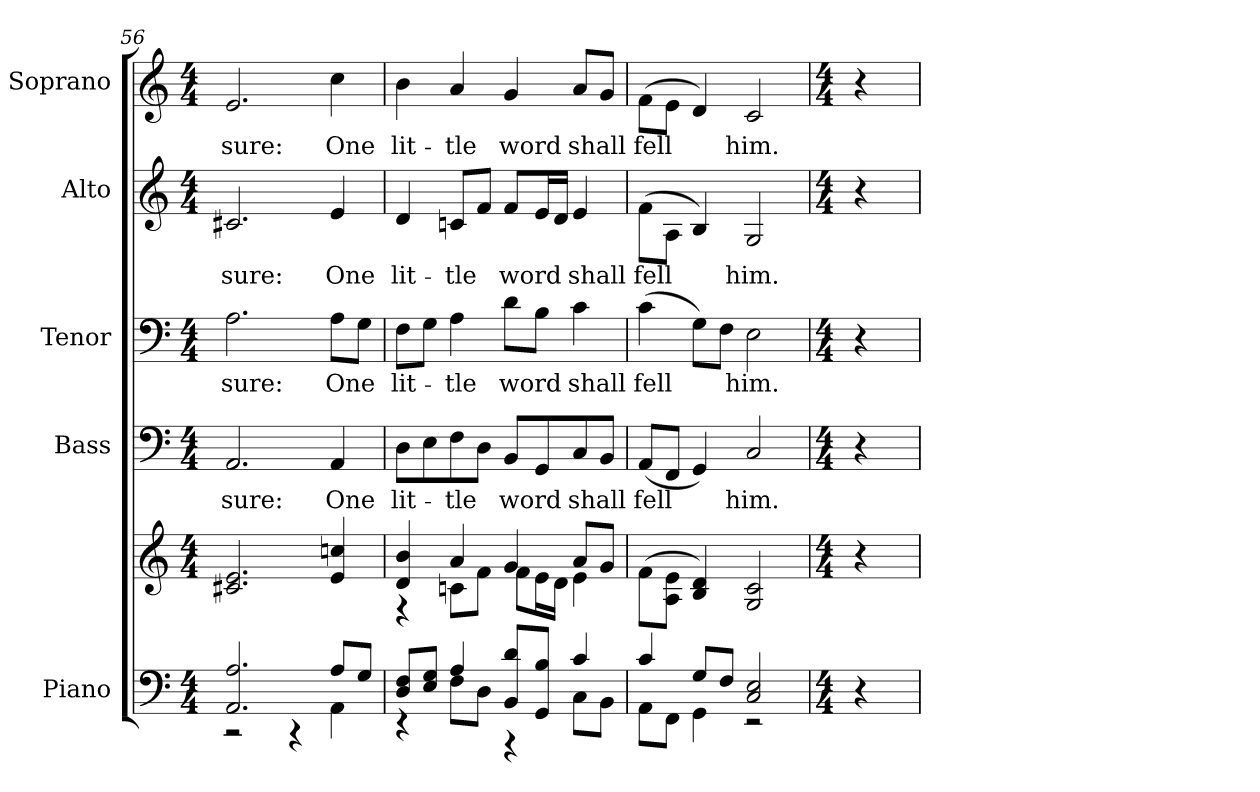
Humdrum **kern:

**kern	**kern	**kern	**text	**kern	**text	**kern	**text	**kern	**text
*part5	*part5	*part4	*part4	*part3	*part3	*part2	*part2	*part1	*part1
*staff6	*staff5	*staff4	*staff4	*staff3	*staff3	*staff2	*staff2	*staff1	*staff1
*I"Piano	*	*I"Bass	*	*I"Tenor	*	*I"Alto	*	*I"Soprano	*
*I'Pno.	*	*I'B.	*	*I'T.	*	*I'A.	*	*I'S.	*
!!LO:PB:g=z
*clefF4	*clefG2	*clefF4	*	*clefF4	*	*clefG2	*	*clefG2	*
*k[]	*k[]	*k[]	*	*k[]	*	*k[]	*	*k[]	*
*C:	*C:	*C:	*	*C:	*	*C:	*	*C:	*
*M4/4	*M4/4	*M4/4	*	*M4/4	*	*M4/4	*	*M4/4	*
=56	=56	=56	=56	=56	=56	=56	=56	=56	=56
*^	*	*	*	*	*	*	*	*	*
!	!	!	!	!LO:LY:b:color=#000000	!	!	!	!	!	!
!	!	!	!	!	!	!LO:LY:b:color=#000000	!	!	!	!
!	!	!	!	!	!	!	!	!LO:LY:b:color=#000000	!	!
!	!	!	!	!	!	!	!	!	!	!LO:LY:b:color=#000000
2.AAi/ 2.Ai	2r	2.c#Xi/ 2.ei	2.AAi/	sure:	2.Ai\	sure:	2.c#Xi/	sure:	2.ei/	sure:
.	4r	.	.	.	.	.	.	.	.	.
!	!	!	!	!LO:LY:b:color=#000000	!	!	!	!	!	!
!	!	!	!	!	!	!LO:LY:b:color=#000000	!	!	!	!
!	!	!	!	!	!	!	!	!LO:LY:b:color=#000000	!	!
!	!	!	!	!	!	!	!	!	!	!LO:LY:b:color=#000000
8Ai/L	4AAi\	4ei/ 4ccni	4AAi/	One	8Ai\L	One	4ei/	One	4cci\	One
8Gi/J	.	.	.	.	8Gi\J	.	.	.	.	.
!!LO:PB:g=z
=57	=57	=57	=57	=57	=57	=57	=57	=57	=57	=57
*	*	*^	*	*	*	*	*	*	*	*
!	!	!	!	!	!LO:LY:b:color=#000000	!	!	!	!	!	!
!	!	!	!	!	!	!	!LO:LY:b:color=#000000	!	!	!	!
!	!	!	!	!	!	!	!	!	!LO:LY:b:color=#000000	!	!
!	!	!	!	!	!	!	!	!	!	!	!LO:LY:b:color=#000000
8Di/ 8FiL	4r	4di/ 4bi	4r	8Di\L	lit-	8Fi\L	lit-	4di/	lit-	4bi\	lit-
8Ei/ 8GiJ	.	.	.	8Ei\	.	8Gi\J	.	.	.	.	.
!	!	!	!	!	!LO:LY:b:color=#000000	!	!	!	!	!	!
!	!	!	!	!	!	!	!LO:LY:b:color=#000000	!	!	!	!
!	!	!	!	!	!	!	!	!	!LO:LY:b:color=#000000	!	!
!	!	!	!	!	!	!	!	!	!	!	!LO:LY:b:color=#000000
4Ai/	8Fi\L	4ai/	8cni\L	8Fi\	-tle	4Ai\	-tle	8cni/L	-tle	4ai/	-tle
.	8Di\J	.	8fi\J	8Di\J	.	.	.	8fi/J	.	.	.
!	!	!	!	!	!LO:LY:b:color=#000000	!	!	!	!	!	!
!	!	!	!	!	!	!	!LO:LY:b:color=#000000	!	!	!	!
!	!	!	!	!	!	!	!	!	!LO:LY:b:color=#000000	!	!
!	!	!	!	!	!	!	!	!	!	!	!LO:LY:b:color=#000000
8BBi/ 8diL	4r	4gi/	8fi\L	8BBi/L	word	8di\L	word	8fi/L	word	4gi/	word
8GGi/ 8BiJ	.	.	16ei\L	8GGi/	.	8Bi\J	.	16ei/L	.	.	.
.	.	.	16di\JJ	.	.	.	.	16di/JJ	.	.	.
!	!	!	!	!	!LO:LY:b:color=#000000	!	!	!	!	!	!
!	!	!	!	!	!	!	!LO:LY:b:color=#000000	!	!	!	!
!	!	!	!	!	!	!	!	!	!LO:LY:b:color=#000000	!	!
!	!	!	!	!	!	!	!	!	!	!	!LO:LY:b:color=#000000
4ci/	8Ci\L	8ai/L	4ei\	8Ci/	shall	4ci\	shall	4ei/	shall	8ai/L	shall
.	8BBi\J	8gi/J	.	8BBi/J	.	.	.	.	.	8gi/J	.
*	*	*v	*v	*	*	*	*	*	*	*	*
!!LO:PB:g=z
=58	=58	=58	=58	=58	=58	=58	=58	=58	=58	=58
!	!	!	!	!LO:LY:b:color=#000000	!	!	!	!	!	!
!	!	!	!	!	!	!LO:LY:b:color=#000000	!	!	!	!
!	!	!	!	!	!	!	!	!LO:LY:b:color=#000000	!	!
!	!	!	!	!	!	!	!	!	!	!LO:LY:b:color=#000000
4ci/	8AAi\L	(8fi\L	(8AAi/L	fell	(4ci\	fell	(8fi\L	fell	(8fi\L	fell
.	8FFi\J	8Ai\ 8eiJ	8FFi/J	.	.	.	8Ai\J	.	8ei\J	.
8Gi/L	4GGi\	4Bi/ 4di)	4GGi/)	.	8Gi\L)	.	4Bi/)	.	4di/)	.
8Fi/J	.	.	.	.	8Fi\J	.	.	.	.	.
!	!	!	!	!LO:LY:b:color=#000000	!	!	!	!	!	!
!	!	!	!	!	!	!LO:LY:b:color=#000000	!	!	!	!
!	!	!	!	!	!	!	!	!LO:LY:b:color=#000000	!	!
!	!	!	!	!	!	!	!	!	!	!LO:LY:b:color=#000000
2Ci/ 2Ei	2r	2Gi/ 2ci	2Ci/	him.	2Ei\	him.	2Gi/	him.	2ci/	him.
*v	*v	*	*	*	*	*	*	*	*	*
!!LO:PB:g=z
=59	=59	=59	=59	=59	=59	=59	=59	=59	=59
*M4/4	*M4/4	*M4/4	*	*M4/4	*	*M4/4	*	*M4/4	*
4r	4r	4r	.	4r	.	4r	.	4r	.
=	=	=	=	=	=	=	=	=	=
*-	*-	*-	*-	*-	*-	*-	*-	*-	*-
